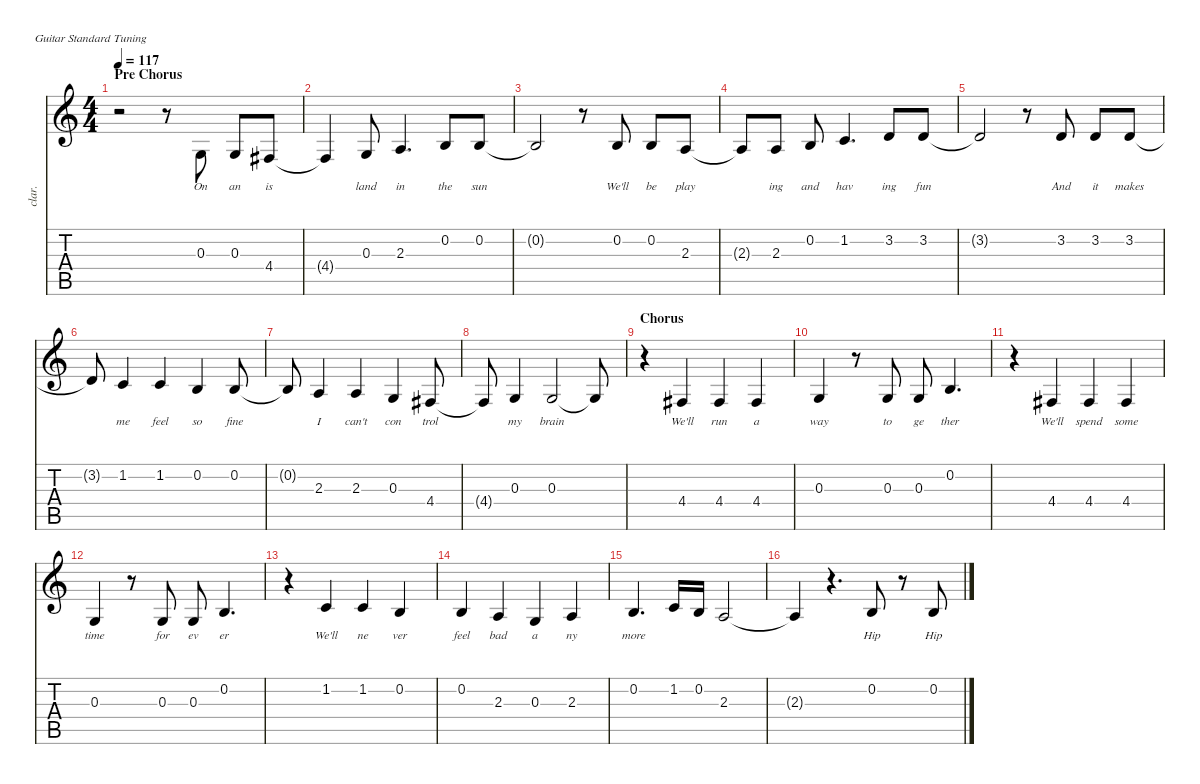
\defaultSystemsLayout 4
\hideDynamics
\bracketExtendMode nobrackets
\otherSystemsTrackNameOrientation horizontal
\track ("Rivers Cuomo - Vocals" "clar.") {solo instrument clarinet}
\staff {score tabs}
\tuning (E4 B3 G3 D3 A2 E2)
\ts (4 4)
\section ("" "Pre Chorus")
\tempo 117
\clef g2
\ks c
r.2{dy f beam Down} r.8{beam Down} 0.3.8{lyrics (0 "On") lyrics (1 "") lyrics (2 "") lyrics (3 "") lyrics (4 "") beam Up} 0.3.8{lyrics (0 "an") lyrics (1 "") lyrics (2 "") lyrics (3 "") lyrics (4 "") beam Up} 4.4{acc #}.8{lyrics (0 "is") lyrics (1 "") lyrics (2 "") lyrics (3 "") lyrics (4 "") beam Up} |
4.4{t acc #}.4{beam Up} 0.3.8{lyrics (0 "land") lyrics (1 "") lyrics (2 "") lyrics (3 "") lyrics (4 "") beam Up} 2.3.4{d lyrics (0 "in") lyrics (1 "") lyrics (2 "") lyrics (3 "") lyrics (4 "") beam Up} 0.2.8{lyrics (0 "the") lyrics (1 "") lyrics (2 "") lyrics (3 "") lyrics (4 "") beam Up} 0.2.8{lyrics (0 "sun") lyrics (1 "") lyrics (2 "") lyrics (3 "") lyrics (4 "") beam Up} |
0.2{t}.2{beam Up} r.8{beam Up} 0.2.8{lyrics (0 "We'll") lyrics (1 "") lyrics (2 "") lyrics (3 "") lyrics (4 "") beam Up} 0.2.8{lyrics (0 "be") lyrics (1 "") lyrics (2 "") lyrics (3 "") lyrics (4 "") beam Up} 2.3.8{lyrics (0 "play") lyrics (1 "") lyrics (2 "") lyrics (3 "") lyrics (4 "") beam Up} |
2.3{t}.8{beam Up} 2.3.8{lyrics (0 "ing") lyrics (1 "") lyrics (2 "") lyrics (3 "") lyrics (4 "") beam Up} 0.2.8{lyrics (0 "and") lyrics (1 "") lyrics (2 "") lyrics (3 "") lyrics (4 "") beam Up} 1.2.4{d lyrics (0 "hav") lyrics (1 "") lyrics (2 "") lyrics (3 "") lyrics (4 "") beam Up} 3.2.8{lyrics (0 "ing") lyrics (1 "") lyrics (2 "") lyrics (3 "") lyrics (4 "") beam Up} 3.2.8{lyrics (0 "fun") lyrics (1 "") lyrics (2 "") lyrics (3 "") lyrics (4 "") beam Up} |
3.2{t}.2{beam Up} r.8{beam Up} 3.2.8{lyrics (0 "And") lyrics (1 "") lyrics (2 "") lyrics (3 "") lyrics (4 "") beam Up} 3.2.8{lyrics (0 "it") lyrics (1 "") lyrics (2 "") lyrics (3 "") lyrics (4 "") beam Up} 3.2.8{lyrics (0 "makes") lyrics (1 "") lyrics (2 "") lyrics (3 "") lyrics (4 "") beam Up} |
3.2{t}.8{beam Up} 1.2.4{lyrics (0 "me") lyrics (1 "") lyrics (2 "") lyrics (3 "") lyrics (4 "") beam Up} 1.2.4{lyrics (0 "feel") lyrics (1 "") lyrics (2 "") lyrics (3 "") lyrics (4 "") beam Up} 0.2.4{lyrics (0 "so") lyrics (1 "") lyrics (2 "") lyrics (3 "") lyrics (4 "") beam Up} 0.2.8{lyrics (0 "fine") lyrics (1 "") lyrics (2 "") lyrics (3 "") lyrics (4 "") beam Up} |
0.2{t}.8{beam Up} 2.3.4{lyrics (0 "I") lyrics (1 "") lyrics (2 "") lyrics (3 "") lyrics (4 "") beam Up} 2.3.4{lyrics (0 "can't") lyrics (1 "") lyrics (2 "") lyrics (3 "") lyrics (4 "") beam Up} 0.3.4{lyrics (0 "con") lyrics (1 "") lyrics (2 "") lyrics (3 "") lyrics (4 "") beam Up} 4.4{acc #}.8{lyrics (0 "trol") lyrics (1 "") lyrics (2 "") lyrics (3 "") lyrics (4 "") beam Up} |
4.4{t acc #}.8{beam Up} 0.3.4{lyrics (0 "my") lyrics (1 "") lyrics (2 "") lyrics (3 "") lyrics (4 "") beam Up} 0.3.2{lyrics (0 "brain") lyrics (1 "") lyrics (2 "") lyrics (3 "") lyrics (4 "") beam Up} 0.3{t}.8{beam Up} |
\section ("" "Chorus")
r.4{beam Down} 4.4{acc #}.4{lyrics (0 "We'll") lyrics (1 "") lyrics (2 "") lyrics (3 "") lyrics (4 "") beam Up} 4.4{acc #}.4{lyrics (0 "run") lyrics (1 "") lyrics (2 "") lyrics (3 "") lyrics (4 "") beam Up} 4.4{acc #}.4{lyrics (0 "a") lyrics (1 "") lyrics (2 "") lyrics (3 "") lyrics (4 "") beam Up} |
0.3.4{lyrics (0 "way") lyrics (1 "") lyrics (2 "") lyrics (3 "") lyrics (4 "") beam Up} r.8{beam Up} 0.3.8{lyrics (0 "to") lyrics (1 "") lyrics (2 "") lyrics (3 "") lyrics (4 "") beam Up} 0.3.8{lyrics (0 "ge") lyrics (1 "") lyrics (2 "") lyrics (3 "") lyrics (4 "") beam Up} 0.2.4{d lyrics (0 "ther") lyrics (1 "") lyrics (2 "") lyrics (3 "") lyrics (4 "") beam Up} |
r.4{beam Down} 4.4{acc #}.4{lyrics (0 "We'll") lyrics (1 "") lyrics (2 "") lyrics (3 "") lyrics (4 "") beam Up} 4.4{acc #}.4{lyrics (0 "spend") lyrics (1 "") lyrics (2 "") lyrics (3 "") lyrics (4 "") beam Up} 4.4{acc #}.4{lyrics (0 "some") lyrics (1 "") lyrics (2 "") lyrics (3 "") lyrics (4 "") beam Up} |
0.3.4{lyrics (0 "time") lyrics (1 "") lyrics (2 "") lyrics (3 "") lyrics (4 "") beam Up} r.8{beam Up} 0.3.8{lyrics (0 "for") lyrics (1 "") lyrics (2 "") lyrics (3 "") lyrics (4 "") beam Up} 0.3.8{lyrics (0 "ev") lyrics (1 "") lyrics (2 "") lyrics (3 "") lyrics (4 "") beam Up} 0.2.4{d lyrics (0 "er") lyrics (1 "") lyrics (2 "") lyrics (3 "") lyrics (4 "") beam Up} |
r.4{beam Down} 1.2.4{lyrics (0 "We'll") lyrics (1 "") lyrics (2 "") lyrics (3 "") lyrics (4 "") beam Up} 1.2.4{lyrics (0 "ne") lyrics (1 "") lyrics (2 "") lyrics (3 "") lyrics (4 "") beam Up} 0.2.4{lyrics (0 "ver") lyrics (1 "") lyrics (2 "") lyrics (3 "") lyrics (4 "") beam Up} |
0.2.4{lyrics (0 "feel") lyrics (1 "") lyrics (2 "") lyrics (3 "") lyrics (4 "") beam Up} 2.3.4{lyrics (0 "bad") lyrics (1 "") lyrics (2 "") lyrics (3 "") lyrics (4 "") beam Up} 0.3.4{lyrics (0 "a") lyrics (1 "") lyrics (2 "") lyrics (3 "") lyrics (4 "") beam Up} 2.3.4{lyrics (0 "ny") lyrics (1 "") lyrics (2 "") lyrics (3 "") lyrics (4 "") beam Up} |
0.2.4{d lyrics (0 "more") lyrics (1 "") lyrics (2 "") lyrics (3 "") lyrics (4 "") beam Up} 1.2.16{lyrics (0 " ") lyrics (1 "") lyrics (2 "") lyrics (3 "") lyrics (4 "") beam Up} 0.2.16{lyrics (0 " ") lyrics (1 "") lyrics (2 "") lyrics (3 "") lyrics (4 "") beam Up} 2.3.2{beam Up} |
2.3{t}.4{beam Up} r.4{d beam Up} 0.2.8{lyrics (0 "Hip") lyrics (1 "") lyrics (2 "") lyrics (3 "") lyrics (4 "") beam Up} r.8{beam Up} 0.2.8{lyrics (0 "Hip") lyrics (1 "") lyrics (2 "") lyrics (3 "") lyrics (4 "") beam Up}
